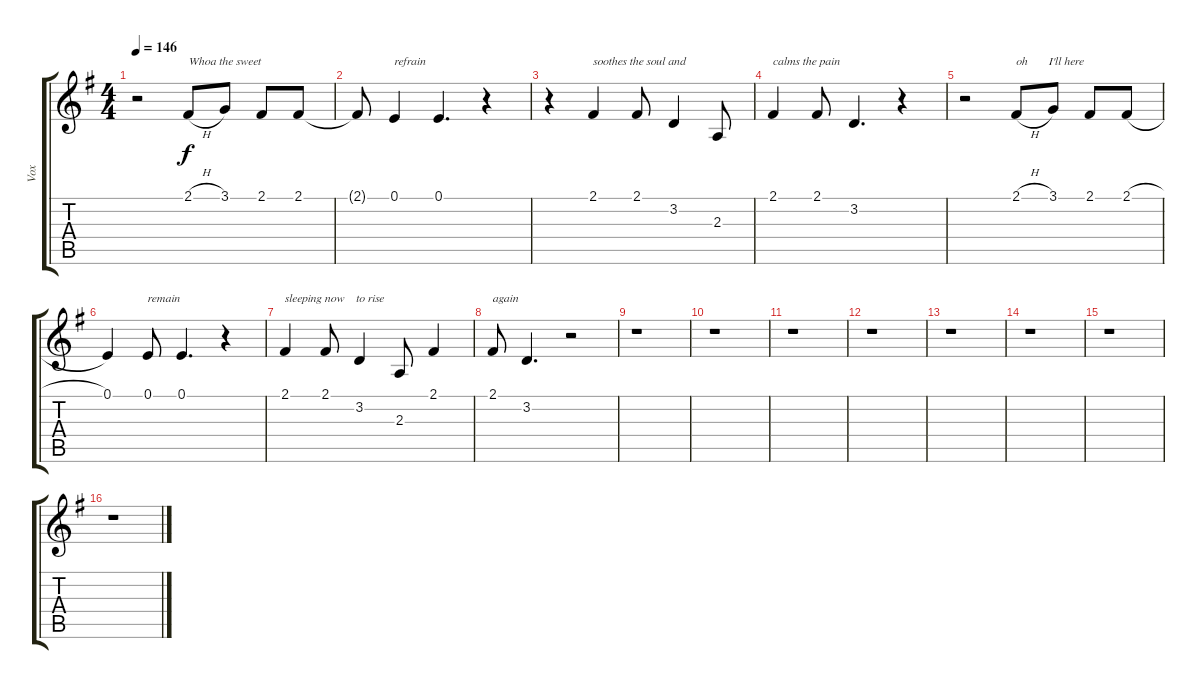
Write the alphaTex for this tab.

\track ("Vox" "Vox") {instrument violin}
\staff {score tabs}
\tuning (E4 B3 G3 D3 A2 E2) {hide}
\ts (4 4)
\tempo 146
\clef g2
\ks g
r.2{dy f} 2.1{h}.8{txt "Whoa the sweet"} 3.1.8 2.1.8 2.1.8 |
2.1{t}.8 0.1.4{txt "refrain"} 0.1.4{d} r.4 |
r.4 2.1.4{txt "soothes the soul and"} 2.1.8 3.2.4 2.3.8 |
2.1.4{txt "calms the pain"} 2.1.8 3.2.4{d} r.4 |
r.2 2.1{h}.8{txt "oh       I'll here"} 3.1.8 2.1.8 2.1{h}.8 |
0.1.4 0.1.8{txt "remain"} 0.1.4{d} r.4 |
2.1.4{txt "sleeping now    to rise"} 2.1.8 3.2.4 2.3.8 2.1.4 |
2.1.8{txt "again"} 3.2.4{d} r.2 |
r.1 |
r.1 |
r.1 |
r.1 |
r.1 |
r.1 |
r.1 |
r.1
